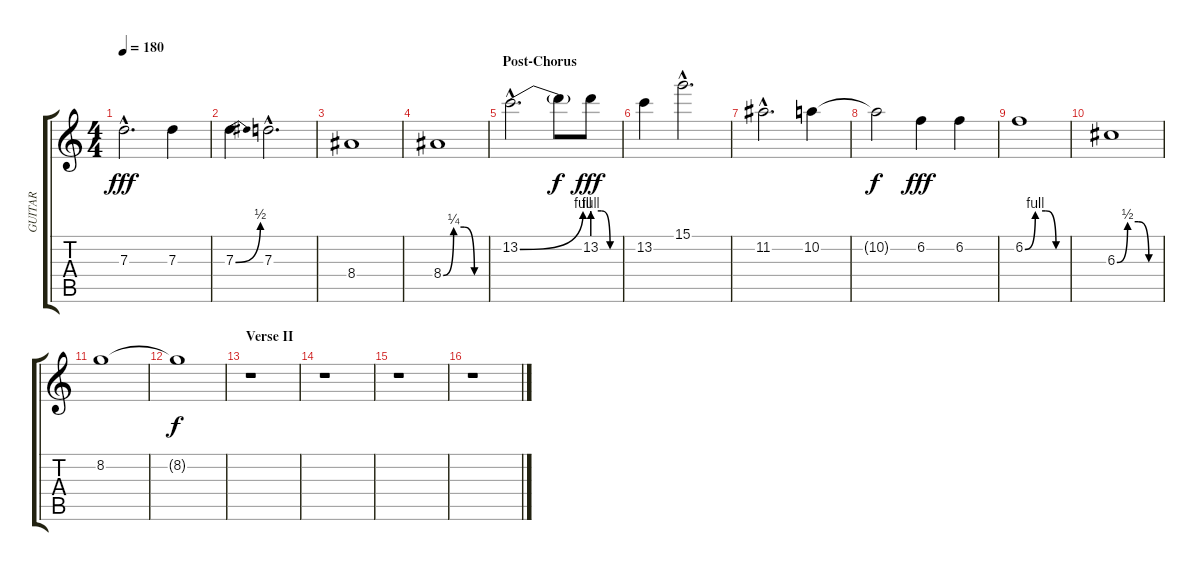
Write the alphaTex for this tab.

\track ("GUITAR" "GUITAR") {instrument overdrivenguitar}
\staff {score tabs}
\tuning (E4 B3 G3 D3 A2 E2) {hide}
\ts (4 4)
\tempo 180
\clef g2
\ks c
7.3{hac}.2{d dy fff} 7.3.4 |
7.3{be (bend 0 0 60 2)}.4 7.3{hac}.2{d} |
8.4.1 |
8.4{be (custom 0 0 15 1 30 1 45 0 60 0)}.1 |
\section ("" "Post-Chorus")
13.2{be (bend 0 0 60 4) hac}.2{d} 13.2{t}.8{dy f} 13.2{be (custom 0 4 20 4 40 0 60 0)}.8{dy fff} |
13.2.4 15.1{hac}.2{d} |
11.2{hac}.2{d} 10.2.4 |
10.2{t}.2{dy f} 6.2.4{dy fff} 6.2.4 |
6.2{be (custom 0 0 15 4 30 4 45 0 60 0)}.1 |
6.3{be (custom 0 0 15 2 30 2 45 0 60 0)}.1 |
8.2.1 |
8.2{t}.1{dy f} |
\section ("" "Verse II")
r.1 |
r.1 |
r.1 |
r.1
